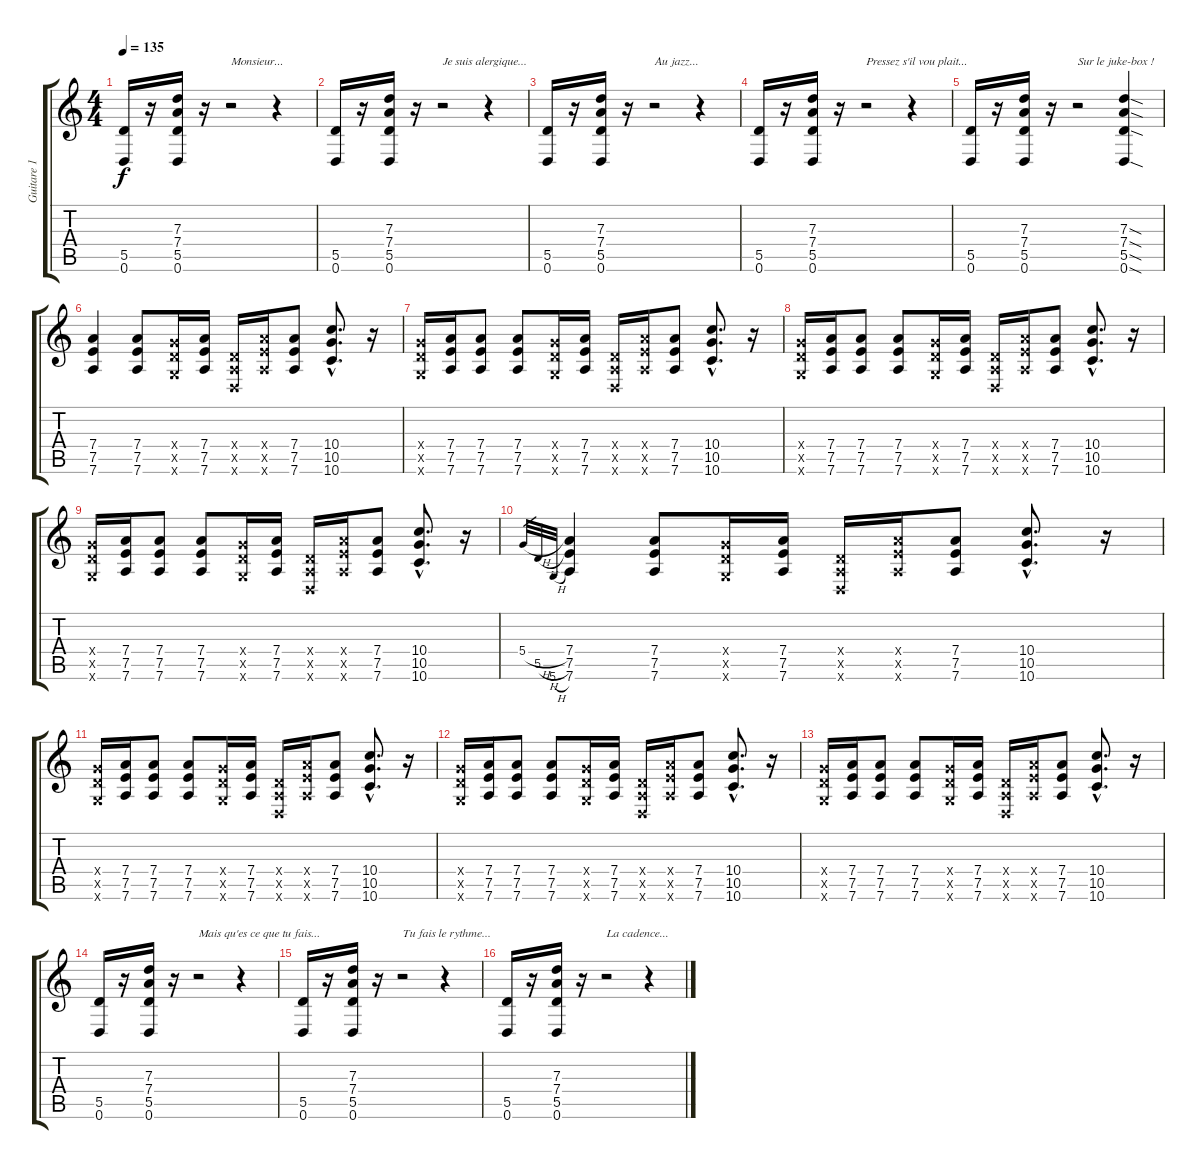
\track ("Guitare 1" "Guitare 1") {instrument distortionguitar}
\staff {score tabs}
\tuning (E4 B3 G3 D3 A2 D2) {hide}
\ts (4 4)
\tempo 135
\clef g2
\ks c
(5.5 0.6).16{dy f} r.16 (7.3 7.4 5.5 0.6).16 r.16 r.2{txt "Monsieur..."} r.4 |
(5.5 0.6).16 r.16 (7.3 7.4 5.5 0.6).16 r.16 r.2{txt "Je suis alergique..."} r.4 |
(5.5 0.6).16 r.16 (7.3 7.4 5.5 0.6).16 r.16 r.2{txt "Au jazz..."} r.4 |
(5.5 0.6).16 r.16 (7.3 7.4 5.5 0.6).16 r.16 r.2{txt "Pressez s'il vou plait..."} r.4 |
(5.5 0.6).16 r.16 (7.3 7.4 5.5 0.6).16 r.16 r.2{txt "Sur le juke-box !"} (7.3{sod} 7.4{sod} 5.5{sod} 0.6{sod}).4 |
(7.4 7.5 7.6).4 (7.4 7.5 7.6).8 (5.4{x} 5.5{x} 5.6{x}).16 (7.4 7.5 7.6).16 (0.4{x} 0.5{x} 0.6{x}).16 (7.4{x} 7.5{x} 7.6{x}).16 (7.4 7.5 7.6).8 (10.4{hac} 10.5{hac} 10.6{hac}).8{d} r.16 |
(5.4{x} 5.5{x} 5.6{x}).16 (7.4 7.5 7.6).16 (7.4 7.5 7.6).8 (7.4 7.5 7.6).8 (5.4{x} 5.5{x} 5.6{x}).16 (7.4 7.5 7.6).16 (0.4{x} 0.5{x} 0.6{x}).16 (7.4{x} 7.5{x} 7.6{x}).16 (7.4 7.5 7.6).8 (10.4{hac} 10.5{hac} 10.6{hac}).8{d} r.16 |
(5.4{x} 5.5{x} 5.6{x}).16 (7.4 7.5 7.6).16 (7.4 7.5 7.6).8 (7.4 7.5 7.6).8 (5.4{x} 5.5{x} 5.6{x}).16 (7.4 7.5 7.6).16 (0.4{x} 0.5{x} 0.6{x}).16 (7.4{x} 7.5{x} 7.6{x}).16 (7.4 7.5 7.6).8 (10.4{hac} 10.5{hac} 10.6{hac}).8{d} r.16 |
(5.4{x} 5.5{x} 5.6{x}).16 (7.4 7.5 7.6).16 (7.4 7.5 7.6).8 (7.4 7.5 7.6).8 (5.4{x} 5.5{x} 5.6{x}).16 (7.4 7.5 7.6).16 (0.4{x} 0.5{x} 0.6{x}).16 (7.4{x} 7.5{x} 7.6{x}).16 (7.4 7.5 7.6).8 (10.4{hac} 10.5{hac} 10.6{hac}).8{d} r.16 |
5.4{h}.32{gr} 5.5{h}.32{gr} 5.6{h}.32{gr} (7.4 7.5 7.6).4 (7.4 7.5 7.6).8 (5.4{x} 5.5{x} 5.6{x}).16 (7.4 7.5 7.6).16 (0.4{x} 0.5{x} 0.6{x}).16 (7.4{x} 7.5{x} 7.6{x}).16 (7.4 7.5 7.6).8 (10.4{hac} 10.5{hac} 10.6{hac}).8{d} r.16 |
(5.4{x} 5.5{x} 5.6{x}).16 (7.4 7.5 7.6).16 (7.4 7.5 7.6).8 (7.4 7.5 7.6).8 (5.4{x} 5.5{x} 5.6{x}).16 (7.4 7.5 7.6).16 (0.4{x} 0.5{x} 0.6{x}).16 (7.4{x} 7.5{x} 7.6{x}).16 (7.4 7.5 7.6).8 (10.4{hac} 10.5{hac} 10.6{hac}).8{d} r.16 |
(5.4{x} 5.5{x} 5.6{x}).16 (7.4 7.5 7.6).16 (7.4 7.5 7.6).8 (7.4 7.5 7.6).8 (5.4{x} 5.5{x} 5.6{x}).16 (7.4 7.5 7.6).16 (0.4{x} 0.5{x} 0.6{x}).16 (7.4{x} 7.5{x} 7.6{x}).16 (7.4 7.5 7.6).8 (10.4{hac} 10.5{hac} 10.6{hac}).8{d} r.16 |
(5.4{x} 5.5{x} 5.6{x}).16 (7.4 7.5 7.6).16 (7.4 7.5 7.6).8 (7.4 7.5 7.6).8 (5.4{x} 5.5{x} 5.6{x}).16 (7.4 7.5 7.6).16 (0.4{x} 0.5{x} 0.6{x}).16 (7.4{x} 7.5{x} 7.6{x}).16 (7.4 7.5 7.6).8 (10.4{hac} 10.5{hac} 10.6{hac}).8{d} r.16 |
(5.5 0.6).16 r.16 (7.3 7.4 5.5 0.6).16 r.16 r.2{txt "Mais qu'es ce que tu fais..."} r.4 |
(5.5 0.6).16 r.16 (7.3 7.4 5.5 0.6).16 r.16 r.2{txt "Tu fais le rythme..."} r.4 |
(5.5 0.6).16 r.16 (7.3 7.4 5.5 0.6).16 r.16 r.2{txt "La cadence..."} r.4
